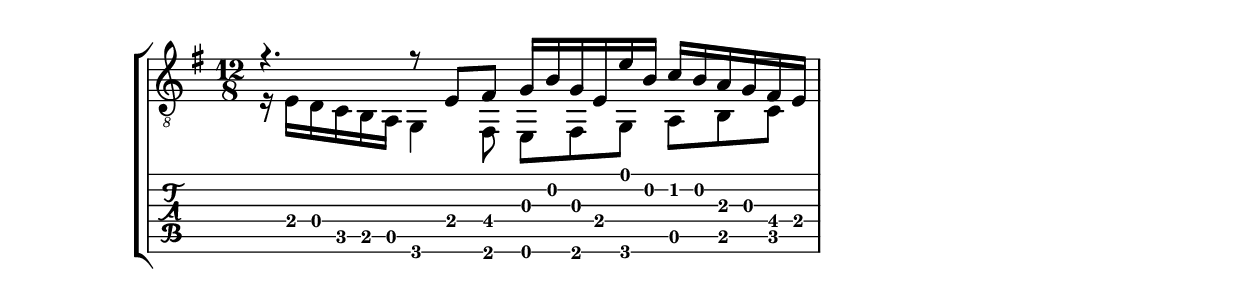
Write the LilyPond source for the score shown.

%% DO NOT EDIT this file manually; it is automatically
%% generated from LSR http://lsr.dsi.unimi.it
%% Make any changes in LSR itself, or in Documentation/snippets/new/ ,
%% and then run scripts/auxiliar/makelsr.py
%%
%% This file is in the public domain.
\version "2.16.0"

\header {
  lsrtags = "fretted-strings"

  texidoc = "
Polyphony is created the same way in a @code{TabStaff} as in a regular
staff.

"
  doctitle = "Polyphony in tablature"
} % begin verbatim


upper = \relative c' {
  \time 12/8
  \key e \minor
  \voiceOne
  r4. r8 e, fis g16 b g e e' b c b a g fis e
}

lower = \relative c {
  \key e \minor
  \voiceTwo
  r16 e d c b a g4 fis8 e fis g a b c
}

\score {
  <<
    \new StaffGroup = "tab with traditional" <<
      \new Staff = "guitar traditional" <<
        \clef "treble_8"
        \context Voice = "upper" \upper
        \context Voice = "lower" \lower
      >>
      \new TabStaff = "guitar tab" <<
        \context TabVoice = "upper" \upper
        \context TabVoice = "lower" \lower
      >>
    >>
  >>
}
